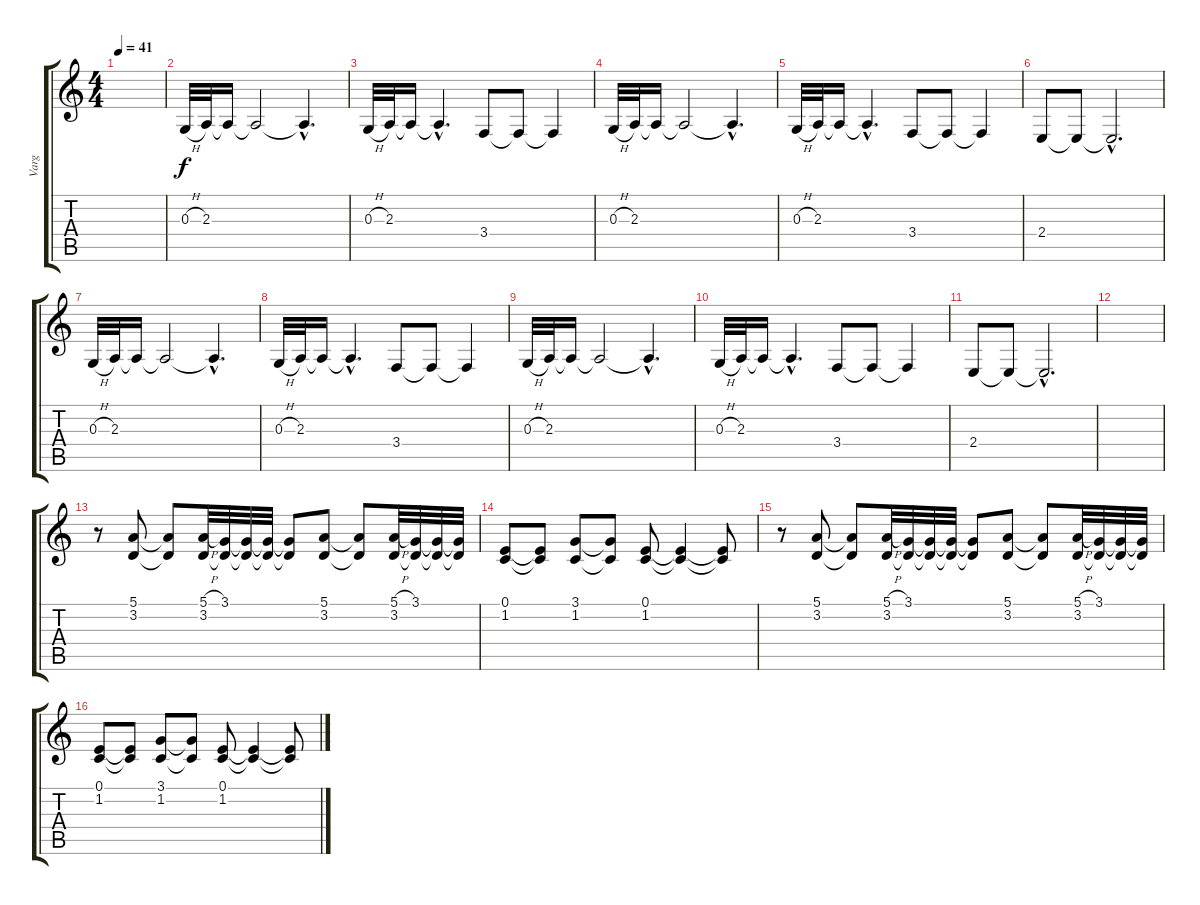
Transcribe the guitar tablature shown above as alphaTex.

\track ("Varg" "Varg") {instrument lead8bassandlead}
\staff {score tabs}
\tuning (E4 B3 G3 D3 A2 E2) {hide}
\ts (4 4)
\tempo 41
\clef g2
\ks c
|
0.3{h}.32 2.3.32 2.3{t}.16 2.3{t}.2 2.3{hac t}.4{d} |
0.3{h}.32 2.3.32 2.3{t}.16 2.3{hac t}.4{d} 3.4.8 3.4{t}.8 3.4{t}.4 |
0.3{h}.32 2.3.32 2.3{t}.16 2.3{t}.2 2.3{hac t}.4{d} |
0.3{h}.32 2.3.32 2.3{t}.16 2.3{hac t}.4{d} 3.4.8 3.4{t}.8 3.4{t}.4 |
2.4.8 2.4{t}.8 2.4{hac t}.2{d} |
0.3{h}.32 2.3.32 2.3{t}.16 2.3{t}.2 2.3{hac t}.4{d} |
0.3{h}.32 2.3.32 2.3{t}.16 2.3{hac t}.4{d} 3.4.8 3.4{t}.8 3.4{t}.4 |
0.3{h}.32 2.3.32 2.3{t}.16 2.3{t}.2 2.3{hac t}.4{d} |
0.3{h}.32 2.3.32 2.3{t}.16 2.3{hac t}.4{d} 3.4.8 3.4{t}.8 3.4{t}.4 |
2.4.8 2.4{t}.8 2.4{hac t}.2{d} |
|
r.8 (5.1 3.2).8 (5.1{t} 3.2{t}).8 (5.1{h} 3.2).32 (3.1 3.2{t}).32 (3.1{t} 3.2{t}).32 (3.1{t} 3.2{t}).32 (3.1{t} 3.2{t}).8 (5.1 3.2).8 (5.1{t} 3.2{t}).8 (5.1{h} 3.2).32 (3.1 3.2{t}).32 (3.1{t} 3.2{t}).32 (3.1{t} 3.2{t}).32 |
(0.1 1.2).8 (0.1{t} 1.2{t}).8 (3.1 1.2).8 (3.1{t} 1.2{t}).8 (0.1 1.2).8 (0.1{t} 1.2{t}).4 (0.1{t} 1.2{t}).8 |
r.8 (5.1 3.2).8 (5.1{t} 3.2{t}).8 (5.1{h} 3.2).32 (3.1 3.2{t}).32 (3.1{t} 3.2{t}).32 (3.1{t} 3.2{t}).32 (3.1{t} 3.2{t}).8 (5.1 3.2).8 (5.1{t} 3.2{t}).8 (5.1{h} 3.2).32 (3.1 3.2{t}).32 (3.1{t} 3.2{t}).32 (3.1{t} 3.2{t}).32 |
(0.1 1.2).8 (0.1{t} 1.2{t}).8 (3.1 1.2).8 (3.1{t} 1.2{t}).8 (0.1 1.2).8 (0.1{t} 1.2{t}).4 (0.1{t} 1.2{t}).8
